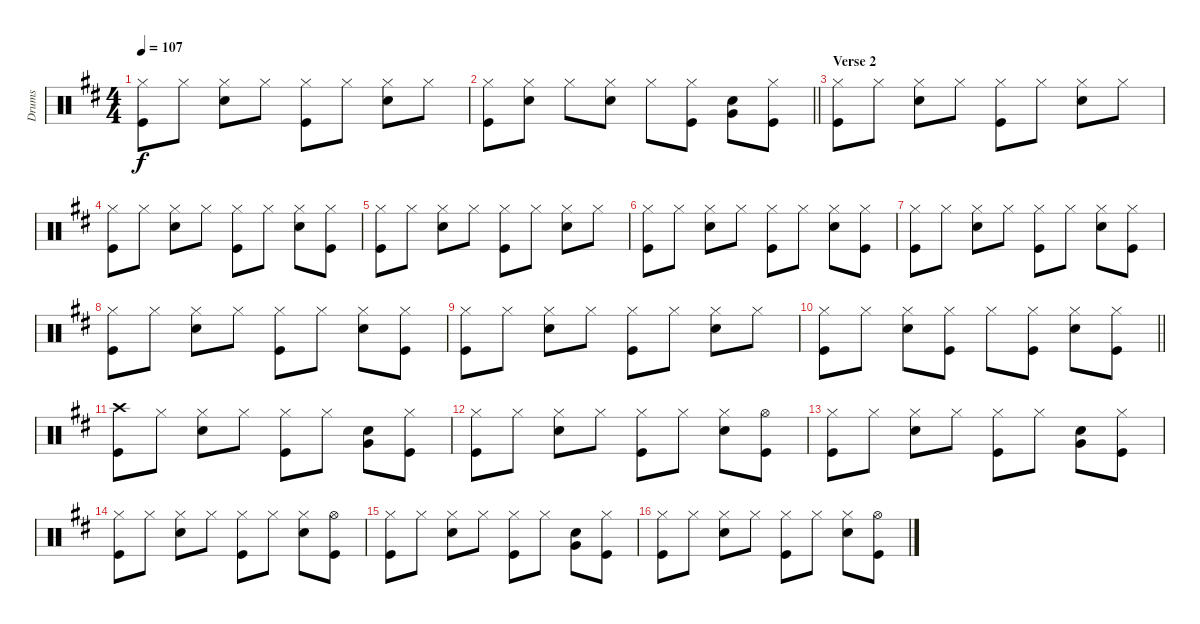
\track ("Drums" "Drums") {solo instrument percussion}
\staff {score}
\articulation defaults
\ts (4 4)
\tempo 107
\clef neutral
\ks d
("Hi-Hat (closed)" "Kick (hit)").8{dy f} "Hi-Hat (closed)".8 ("Hi-Hat (closed)" "Snare (hit) 2").8 "Hi-Hat (closed)".8 ("Hi-Hat (closed)" "Kick (hit)").8 "Hi-Hat (closed)".8 ("Hi-Hat (closed)" "Snare (hit) 2").8 "Hi-Hat (closed)".8 |
\barLineRight lightlight
("Hi-Hat (closed)" "Kick (hit)").8 ("Hi-Hat (closed)" "Snare (hit) 2").8 "Hi-Hat (closed)".8 ("Hi-Hat (closed)" "Snare (hit) 2").8 "Hi-Hat (closed)".8 ("Hi-Hat (closed)" "Kick (hit)").8 ("Snare (hit) 2" "Very Low Tom (hit)").8 ("Hi-Hat (closed)" "Kick (hit)").8 |
\section ("" "Verse 2")
("Hi-Hat (closed)" "Kick (hit)").8 "Hi-Hat (closed)".8 ("Hi-Hat (closed)" "Snare (hit) 2").8 "Hi-Hat (closed)".8 ("Hi-Hat (closed)" "Kick (hit)").8 "Hi-Hat (closed)".8 ("Hi-Hat (closed)" "Snare (hit) 2").8 "Hi-Hat (closed)".8 |
("Hi-Hat (closed)" "Kick (hit)").8 "Hi-Hat (closed)".8 ("Hi-Hat (closed)" "Snare (hit) 2").8 "Hi-Hat (closed)".8 ("Hi-Hat (closed)" "Kick (hit)").8 "Hi-Hat (closed)".8 ("Hi-Hat (closed)" "Snare (hit) 2").8 ("Hi-Hat (closed)" "Kick (hit)").8 |
("Hi-Hat (closed)" "Kick (hit)").8 "Hi-Hat (closed)".8 ("Hi-Hat (closed)" "Snare (hit) 2").8 "Hi-Hat (closed)".8 ("Hi-Hat (closed)" "Kick (hit)").8 "Hi-Hat (closed)".8 ("Hi-Hat (closed)" "Snare (hit) 2").8 "Hi-Hat (closed)".8 |
("Hi-Hat (closed)" "Kick (hit)").8 "Hi-Hat (closed)".8 ("Hi-Hat (closed)" "Snare (hit) 2").8 "Hi-Hat (closed)".8 ("Hi-Hat (closed)" "Kick (hit)").8 "Hi-Hat (closed)".8 ("Hi-Hat (closed)" "Snare (hit) 2").8 ("Hi-Hat (closed)" "Kick (hit)").8 |
("Hi-Hat (closed)" "Kick (hit)").8 "Hi-Hat (closed)".8 ("Hi-Hat (closed)" "Snare (hit) 2").8 "Hi-Hat (closed)".8 ("Hi-Hat (closed)" "Kick (hit)").8 "Hi-Hat (closed)".8 ("Hi-Hat (closed)" "Snare (hit) 2").8 ("Hi-Hat (closed)" "Kick (hit)").8 |
("Hi-Hat (closed)" "Kick (hit)").8 "Hi-Hat (closed)".8 ("Hi-Hat (closed)" "Snare (hit) 2").8 "Hi-Hat (closed)".8 ("Hi-Hat (closed)" "Kick (hit)").8 "Hi-Hat (closed)".8 ("Hi-Hat (closed)" "Snare (hit) 2").8 ("Hi-Hat (closed)" "Kick (hit)").8 |
("Hi-Hat (closed)" "Kick (hit)").8 "Hi-Hat (closed)".8 ("Hi-Hat (closed)" "Snare (hit) 2").8 "Hi-Hat (closed)".8 ("Hi-Hat (closed)" "Kick (hit)").8 "Hi-Hat (closed)".8 ("Hi-Hat (closed)" "Snare (hit) 2").8 "Hi-Hat (closed)".8 |
\barLineRight lightlight
("Hi-Hat (closed)" "Kick (hit)").8 "Hi-Hat (closed)".8 ("Hi-Hat (closed)" "Snare (hit) 2").8 ("Hi-Hat (closed)" "Kick (hit)").8 "Hi-Hat (closed)".8 ("Hi-Hat (closed)" "Kick (hit)").8 ("Hi-Hat (closed)" "Snare (hit) 2").8 ("Hi-Hat (closed)" "Kick (hit)").8 |
("Crash high (hit)" "Kick (hit)").8 "Hi-Hat (closed)".8 ("Hi-Hat (closed)" "Snare (hit) 2").8 "Hi-Hat (closed)".8 ("Hi-Hat (closed)" "Kick (hit)").8 "Hi-Hat (closed)".8 ("Snare (hit) 2" "Very Low Tom (hit)").8 ("Hi-Hat (closed)" "Kick (hit)").8 |
("Hi-Hat (closed)" "Kick (hit)").8 "Hi-Hat (closed)".8 ("Hi-Hat (closed)" "Snare (hit) 2").8 "Hi-Hat (closed)".8 ("Hi-Hat (closed)" "Kick (hit)").8 "Hi-Hat (closed)".8 ("Hi-Hat (closed)" "Snare (hit) 2").8 ("Hi-Hat (open)" "Kick (hit)").8 |
("Hi-Hat (closed)" "Kick (hit)").8 "Hi-Hat (closed)".8 ("Hi-Hat (closed)" "Snare (hit) 2").8 "Hi-Hat (closed)".8 ("Hi-Hat (closed)" "Kick (hit)").8 "Hi-Hat (closed)".8 ("Snare (hit) 2" "Very Low Tom (hit)").8 ("Hi-Hat (closed)" "Kick (hit)").8 |
("Hi-Hat (closed)" "Kick (hit)").8 "Hi-Hat (closed)".8 ("Hi-Hat (closed)" "Snare (hit) 2").8 "Hi-Hat (closed)".8 ("Hi-Hat (closed)" "Kick (hit)").8 "Hi-Hat (closed)".8 ("Hi-Hat (closed)" "Snare (hit) 2").8 ("Hi-Hat (open)" "Kick (hit)").8 |
("Hi-Hat (closed)" "Kick (hit)").8 "Hi-Hat (closed)".8 ("Hi-Hat (closed)" "Snare (hit) 2").8 "Hi-Hat (closed)".8 ("Hi-Hat (closed)" "Kick (hit)").8 "Hi-Hat (closed)".8 ("Snare (hit) 2" "Very Low Tom (hit)").8 ("Hi-Hat (closed)" "Kick (hit)").8 |
("Hi-Hat (closed)" "Kick (hit)").8 "Hi-Hat (closed)".8 ("Hi-Hat (closed)" "Snare (hit) 2").8 "Hi-Hat (closed)".8 ("Hi-Hat (closed)" "Kick (hit)").8 "Hi-Hat (closed)".8 ("Hi-Hat (closed)" "Snare (hit) 2").8 ("Hi-Hat (open)" "Kick (hit)").8
